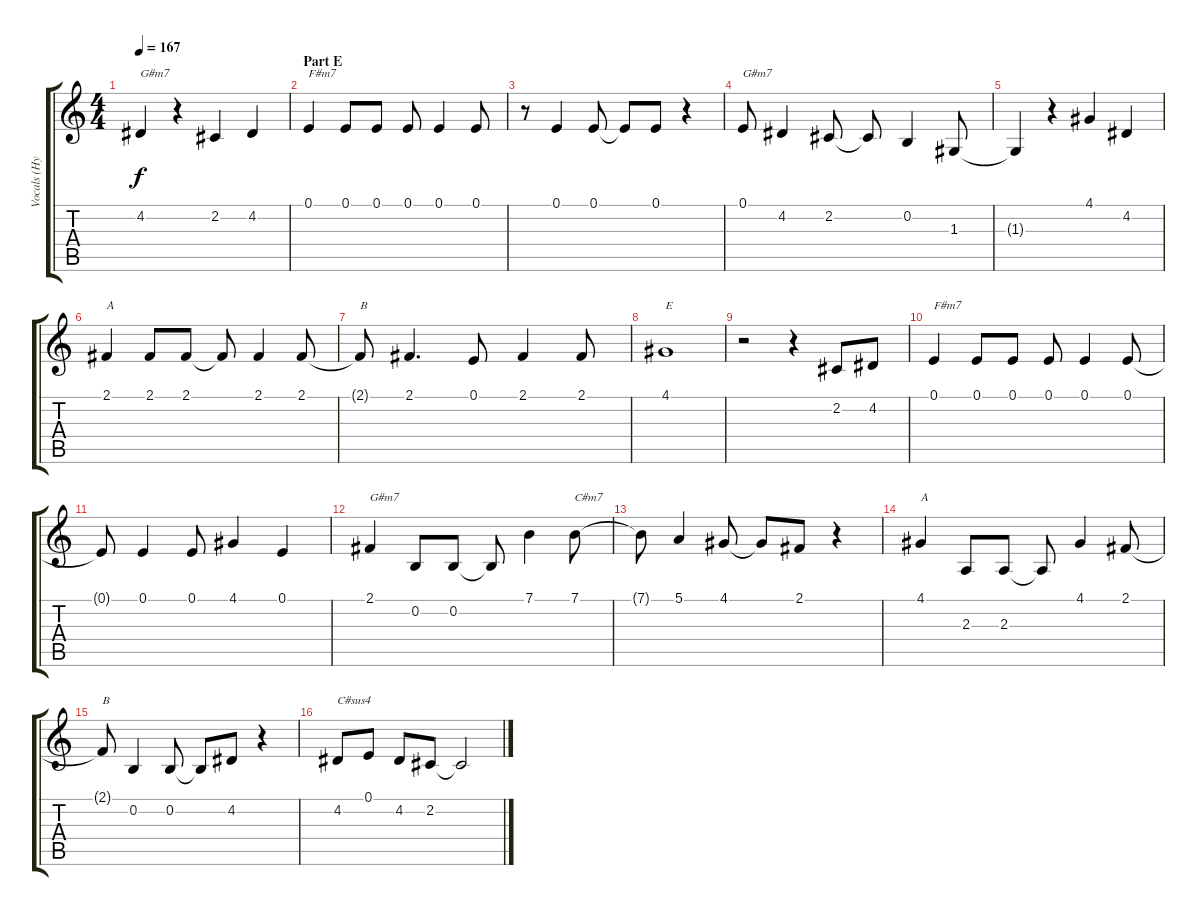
\track ("Vocals (Hyde)" "Vocals (Hy") {mute instrument altosax}
\staff {score tabs}
\tuning (E4 B3 G3 D3 A2 E2) {hide}
\ts (4 4)
\tempo 167
\clef g2
\ks c
4.2{t}.4{txt "G#m7" dy f} r.4 2.2.4 4.2.4 |
\section ("" "Part E")
0.1.4{txt "F#m7"} 0.1.8 0.1.8 0.1.8 0.1.4 0.1.8 |
r.8 0.1.4 0.1.8 0.1{t}.8 0.1.8 r.4 |
0.1.8{txt "G#m7"} 4.2.4 2.2.8 2.2{t}.8 0.2.4 1.3.8 |
1.3{t}.4 r.4 4.1.4 4.2.4 |
2.1.4{txt "A"} 2.1.8 2.1.8 2.1{t}.8 2.1.4 2.1.8 |
2.1{t}.8{txt "B"} 2.1.4{d} 0.1.8 2.1.4 2.1.8 |
4.1.1{txt "E"} |
r.2 r.4 2.2.8 4.2.8 |
0.1.4{txt "F#m7"} 0.1.8 0.1.8 0.1.8 0.1.4 0.1.8 |
0.1{t}.8 0.1.4 0.1.8 4.1.4 0.1.4 |
2.1.4{txt "G#m7"} 0.2.8 0.2.8 0.2{t}.8 7.1.4 7.1.8{txt "C#m7"} |
7.1{t}.8 5.1.4 4.1.8 4.1{t}.8 2.1.8 r.4 |
4.1.4{txt "A"} 2.3.8 2.3.8 2.3{t}.8 4.1.4 2.1.8 |
2.1{t}.8{txt "B"} 0.2.4 0.2.8 0.2{t}.8 4.2.8 r.4 |
4.2.8{txt "C#sus4"} 0.1.8 4.2.8 2.2.8 2.2{t}.2
